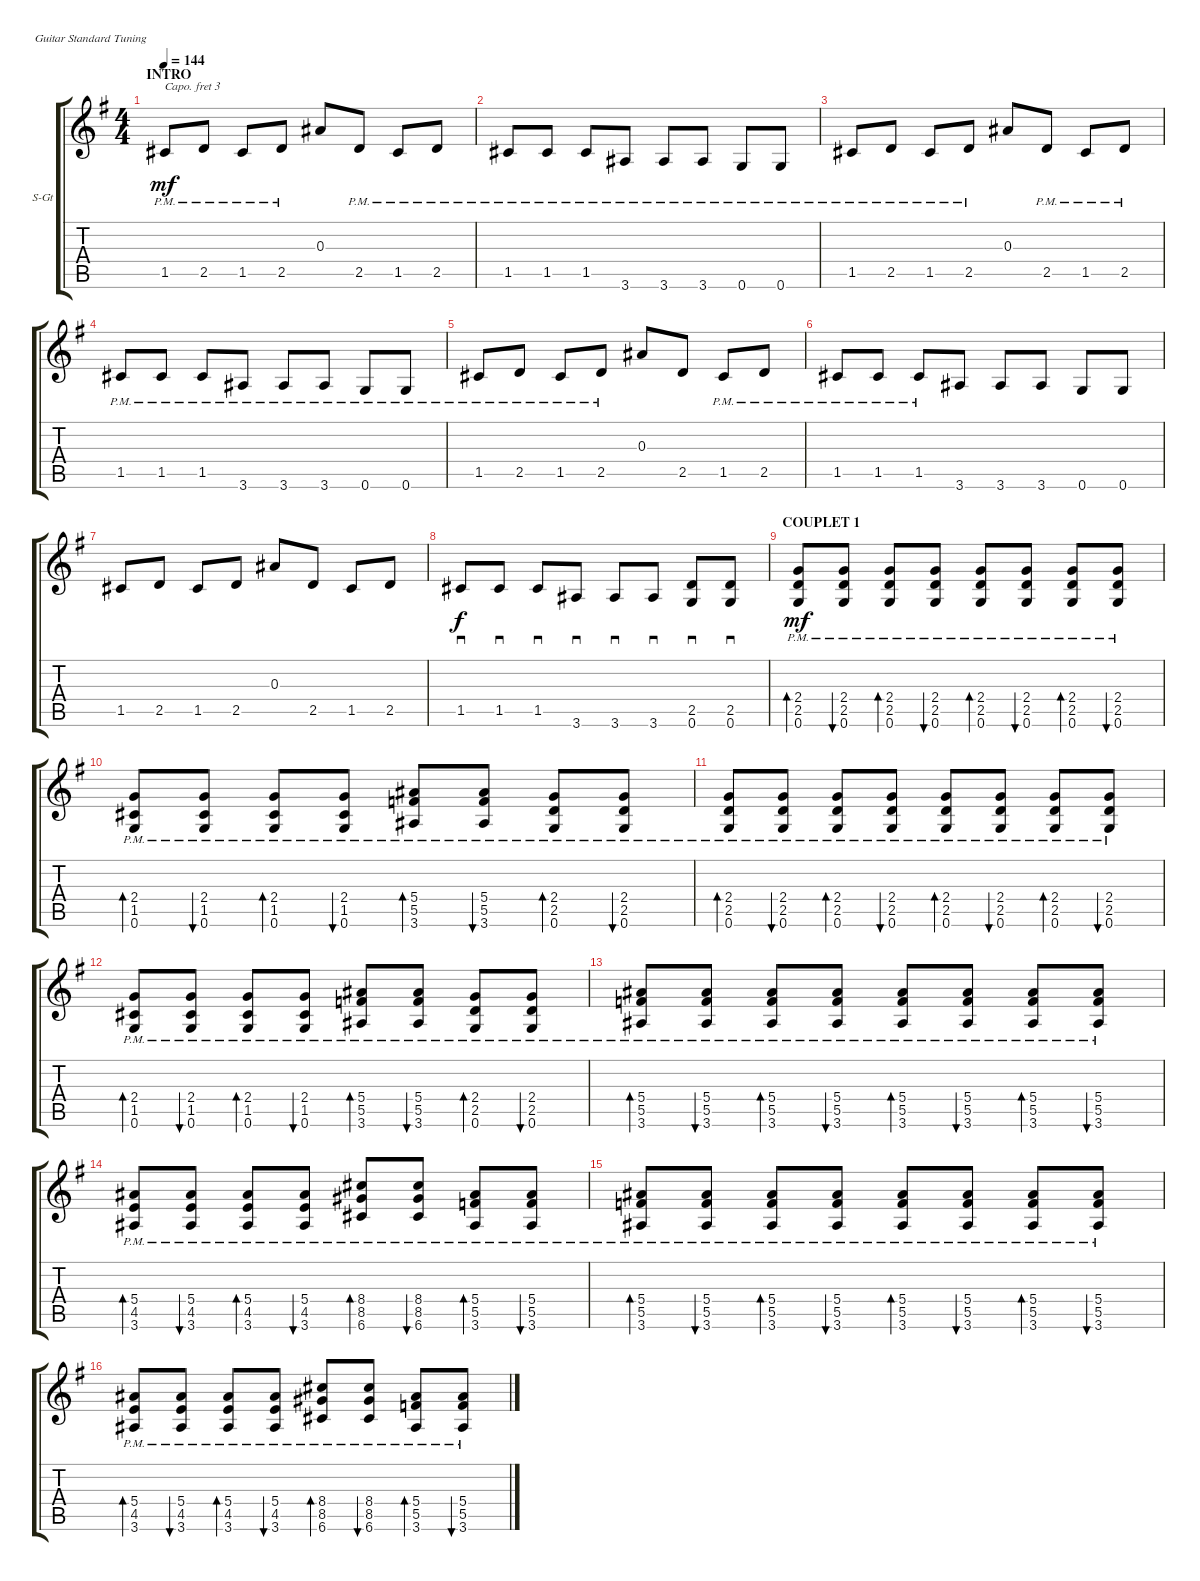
\defaultSystemsLayout 4
\bracketExtendMode groupsimilarinstruments
\firstSystemTrackNameOrientation horizontal
\otherSystemsTrackNameOrientation horizontal
\track ("Steel Guitar" "S-Gt") {instrument acousticguitarsteel}
\staff {score tabs}
\capo 3
\tuning (E4 B3 G3 D3 A2 E2)
\ts (4 4)
\section ("" "INTRO")
\tempo 144
\clef g2
\ks eminor
1.5{pm}.8{dy mf instrument acousticguitarsteel} 2.5{pm}.8 1.5{pm}.8 2.5{pm}.8 0.3.8 2.5{pm}.8 1.5{pm}.8 2.5{pm}.8 |
1.5{pm}.8 1.5{pm}.8 1.5{pm}.8 3.6{pm}.8 3.6{pm}.8 3.6{pm}.8 0.6{pm}.8 0.6{pm}.8 |
1.5{pm}.8 2.5{pm}.8 1.5{pm}.8 2.5{pm}.8 0.3.8 2.5{pm}.8 1.5{pm}.8 2.5{pm}.8 |
1.5{pm}.8 1.5{pm}.8 1.5{pm}.8 3.6{pm}.8 3.6{pm}.8 3.6{pm}.8 0.6{pm}.8 0.6{pm}.8 |
1.5{pm}.8 2.5{pm}.8 1.5{pm}.8 2.5{pm}.8 0.3.8 2.5.8 1.5{pm}.8 2.5{pm}.8 |
1.5{pm}.8 1.5{pm}.8 1.5{pm}.8 3.6.8 3.6.8 3.6.8 0.6.8 0.6.8 |
1.5.8 2.5.8 1.5.8 2.5.8 0.3.8 2.5.8 1.5.8 2.5.8 |
1.5.8{sd dy f} 1.5.8{sd} 1.5.8{sd} 3.6.8{sd} 3.6.8{sd} 3.6.8{sd} (0.6 2.5).8{sd} (0.6 2.5).8{sd} |
\section ("" "COUPLET 1")
(0.6{pm} 2.5{pm} 2.4{pm}).8{bd 72 dy mf} (0.6{pm} 2.5{pm} 2.4{pm}).8{bu 72} (0.6{pm} 2.5{pm} 2.4{pm}).8{bd 72} (0.6{pm} 2.5{pm} 2.4{pm}).8{bu 72} (0.6{pm} 2.5{pm} 2.4{pm}).8{bd 72} (0.6{pm} 2.5{pm} 2.4{pm}).8{bu 72} (0.6{pm} 2.5{pm} 2.4{pm}).8{bd 72} (0.6{pm} 2.5{pm} 2.4{pm}).8{bu 72} |
(0.6{pm} 1.5{pm} 2.4{pm}).8{bd 72} (0.6{pm} 1.5{pm} 2.4{pm}).8{bu 72} (0.6{pm} 1.5{pm} 2.4{pm}).8{bd 72} (0.6{pm} 1.5{pm} 2.4{pm}).8{bu 72} (3.6{pm} 5.5{pm} 5.4{pm}).8{bd 72} (3.6{pm} 5.5{pm} 5.4{pm}).8{bu 72} (0.6{pm} 2.5{pm} 2.4{pm}).8{bd 72} (0.6{pm} 2.5{pm} 2.4{pm}).8{bu 72} |
(0.6{pm} 2.5{pm} 2.4{pm}).8{bd 72} (0.6{pm} 2.5{pm} 2.4{pm}).8{bu 72} (0.6{pm} 2.5{pm} 2.4{pm}).8{bd 72} (0.6{pm} 2.5{pm} 2.4{pm}).8{bu 72} (0.6{pm} 2.5{pm} 2.4{pm}).8{bd 72} (0.6{pm} 2.5{pm} 2.4{pm}).8{bu 72} (0.6{pm} 2.5{pm} 2.4{pm}).8{bd 72} (0.6{pm} 2.5{pm} 2.4{pm}).8{bu 72} |
(0.6{pm} 1.5{pm} 2.4{pm}).8{bd 72} (0.6{pm} 1.5{pm} 2.4{pm}).8{bu 72} (0.6{pm} 1.5{pm} 2.4{pm}).8{bd 72} (0.6{pm} 1.5{pm} 2.4{pm}).8{bu 72} (3.6{pm} 5.5{pm} 5.4{pm}).8{bd 72} (3.6{pm} 5.5{pm} 5.4{pm}).8{bu 72} (0.6{pm} 2.5{pm} 2.4{pm}).8{bd 72} (0.6{pm} 2.5{pm} 2.4{pm}).8{bu 72} |
(3.6{pm} 5.5{pm} 5.4{pm}).8{bd 72} (3.6{pm} 5.5{pm} 5.4{pm}).8{bu 72} (3.6{pm} 5.5{pm} 5.4{pm}).8{bd 72} (3.6{pm} 5.5{pm} 5.4{pm}).8{bu 72} (3.6{pm} 5.5{pm} 5.4{pm}).8{bd 72} (3.6{pm} 5.5{pm} 5.4{pm}).8{bu 72} (3.6{pm} 5.5{pm} 5.4{pm}).8{bd 72} (3.6{pm} 5.5{pm} 5.4{pm}).8{bu 72} |
(3.6{pm} 4.5{pm} 5.4{pm}).8{bd 72} (3.6{pm} 4.5{pm} 5.4{pm}).8{bu 72} (3.6{pm} 4.5{pm} 5.4{pm}).8{bd 72} (3.6{pm} 4.5{pm} 5.4{pm}).8{bu 72} (6.6{pm} 8.5{pm} 8.4{pm}).8{bd 72} (6.6{pm} 8.5{pm} 8.4{pm}).8{bu 72} (3.6{pm} 5.5{pm} 5.4{pm}).8{bd 72} (3.6{pm} 5.5{pm} 5.4{pm}).8{bu 72} |
(3.6{pm} 5.5{pm} 5.4{pm}).8{bd 72} (3.6{pm} 5.5{pm} 5.4{pm}).8{bu 72} (3.6{pm} 5.5{pm} 5.4{pm}).8{bd 72} (3.6{pm} 5.5{pm} 5.4{pm}).8{bu 72} (3.6{pm} 5.5{pm} 5.4{pm}).8{bd 72} (3.6{pm} 5.5{pm} 5.4{pm}).8{bu 72} (3.6{pm} 5.5{pm} 5.4{pm}).8{bd 72} (3.6{pm} 5.5{pm} 5.4{pm}).8{bu 72} |
(3.6{pm} 4.5{pm} 5.4{pm}).8{bd 72} (3.6{pm} 4.5{pm} 5.4{pm}).8{bu 72} (3.6{pm} 4.5{pm} 5.4{pm}).8{bd 72} (3.6{pm} 4.5{pm} 5.4{pm}).8{bu 72} (6.6{pm} 8.5{pm} 8.4{pm}).8{bd 72} (6.6{pm} 8.5{pm} 8.4{pm}).8{bu 72} (3.6{pm} 5.5{pm} 5.4{pm}).8{bd 72} (3.6{pm} 5.5{pm} 5.4{pm}).8{bu 72}
